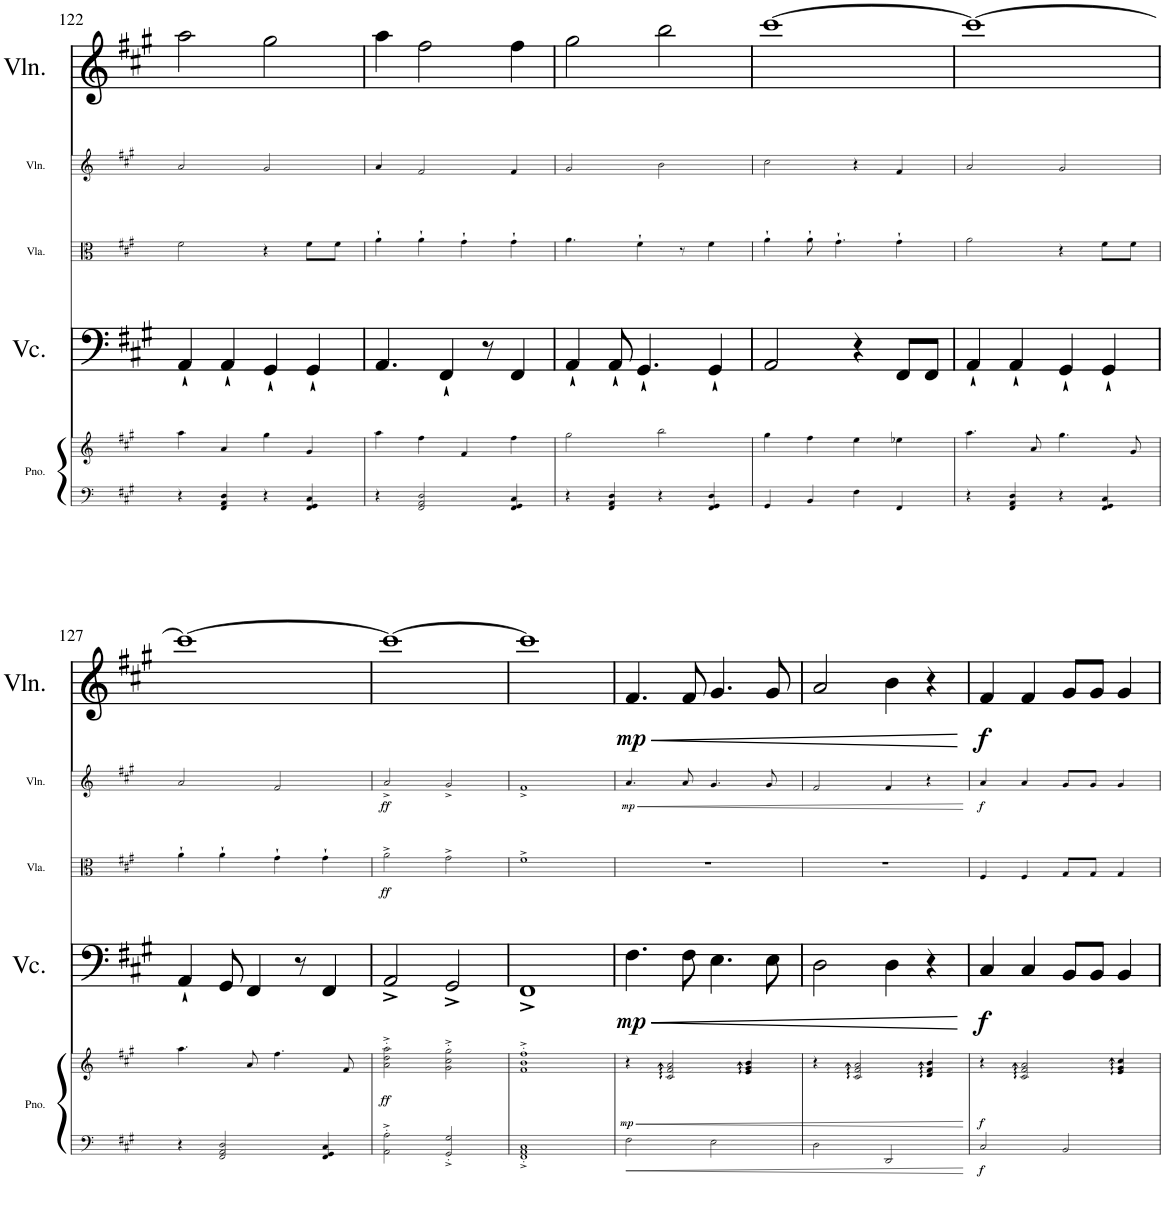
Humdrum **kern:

**kern	**kern	**dynam	**kern	**dynam	**kern	**dynam	**kern	**dynam	**kern	**dynam
*part5	*part5	*part5	*part4	*part4	*part3	*part3	*part2	*part2	*part1	*part1
*staff6	*staff5	*staff5/6	*staff4	*staff4	*staff3	*staff3	*staff2	*staff2	*staff1	*staff1
*I"Piano	*	*	*I"Violoncello	*	*I"Viola	*	*I"Violin	*	*I"Violin	*
*I'Pno.	*	*	*I'Vc.	*	*I'Vla.	*	*I'Vln.	*	*I'Vln.	*
!!LO:PB:g=z
*clefF4	*clefG2	*	*clefF4	*	*clefC3	*	*clefG2	*	*clefG2	*
*k[f#c#g#]	*k[f#c#g#]	*	*k[f#c#g#]	*	*k[f#c#g#]	*	*k[f#c#g#]	*	*k[f#c#g#]	*
*M2/2	*M2/2	*	*M2/2	*	*M2/2	*	*M2/2	*	*M2/2	*
*met(c|)	*met(c|)	*	*met(c|)	*	*met(c|)	*	*met(c|)	*	*met(c|)	*
=122	=122	=122	=122	=122	=122	=122	=122	=122	=122	=122
4r	4aa\	.	4AA`/	.	2f#\	.	2a/	.	2aa\	.
4FF#/ 4AA/ 4D/	4a/	.	4AA`/	.	.	.	.	.	.	.
4r	4gg#\	.	4GG#`/	.	4r	.	2g#/	.	2gg#\	.
4FF#/ 4GG#/ 4C#/	4g#/	.	4GG#`/	.	8f#\L	.	.	.	.	.
.	.	.	.	.	8f#\J	.	.	.	.	.
=123	=123	=123	=123	=123	=123	=123	=123	=123	=123	=123
4r	4aa\	.	4.AA/	.	4a`\	.	4a/	.	4aa\	.
2FF#/ 2AA/ 2D/	4ff#\	.	.	.	4a`\	.	2f#/	.	2ff#\	.
.	.	.	4FF#`/	.	.	.	.	.	.	.
.	4f#/	.	.	.	4g#`\	.	.	.	.	.
.	.	.	8r	.	.	.	.	.	.	.
4FF#/ 4GG#/ 4C#/	4ff#\	.	4FF#/	.	4g#`\	.	4f#/	.	4ff#\	.
=124	=124	=124	=124	=124	=124	=124	=124	=124	=124	=124
4r	2gg#\	.	4AA`/	.	4.a\	.	2g#/	.	2gg#\	.
4FF#/ 4AA/ 4D/	.	.	8AA`/	.	.	.	.	.	.	.
.	.	.	4.GG#`/	.	4f#`\	.	.	.	.	.
4r	2bb\	.	.	.	.	.	2b\	.	2bb\	.
.	.	.	.	.	8r	.	.	.	.	.
4FF#/ 4GG#/ 4D/	.	.	4GG#`/	.	4f#\	.	.	.	.	.
=125	=125	=125	=125	=125	=125	=125	=125	=125	=125	=125
4GG#/	4gg#\	.	2AA/	.	4a`\	.	2cc#\	.	[1ccc#	.
4BB/	4ff#\	.	.	.	8a`\	.	.	.	.	.
.	.	.	.	.	4.g#`\	.	.	.	.	.
4F#\	4ee\	.	4r	.	.	.	4r	.	.	.
4FF#/	4ee-X\	.	8FF#/L	.	4g#`\	.	4f#/	.	.	.
.	.	.	8FF#/J	.	.	.	.	.	.	.
=126	=126	=126	=126	=126	=126	=126	=126	=126	=126	=126
4r	4.aa\	.	4AA`/	.	2a\	.	2a/	.	1ccc#_	.
4FF#/ 4AA/ 4D/	.	.	4AA`/	.	.	.	.	.	.	.
.	8a/	.	.	.	.	.	.	.	.	.
4r	4.gg#\	.	4GG#`/	.	4r	.	2g#/	.	.	.
4FF#/ 4GG#/ 4C#/	.	.	4GG#`/	.	8f#\L	.	.	.	.	.
.	8g#/	.	.	.	8f#\J	.	.	.	.	.
!!LO:LB:g=z
=127	=127	=127	=127	=127	=127	=127	=127	=127	=127	=127
4r	4.aa\	.	4AA`/	.	4a`\	.	2a/	.	1ccc#_	.
2FF#/ 2AA/ 2D/	.	.	8GG#/	.	4a`\	.	.	.	.	.
.	8a/	.	4FF#/	.	.	.	.	.	.	.
.	4.ff#\	.	.	.	4g#`\	.	2f#/	.	.	.
.	.	.	8r	.	.	.	.	.	.	.
4FF#/ 4GG#/ 4C#/	.	.	4FF#/	.	4g#`\	.	.	.	.	.
.	8f#/	.	.	.	.	.	.	.	.	.
=128	=128	=128	=128	=128	=128	=128	=128	=128	=128	=128
!	!	!LO:DY:b	!	!	!	!LO:DY:b	!	!LO:DY:b	!	!
2AA\'^ 2A\'^	2a\'^ 2dd\'^ 2aa\'^	ff	2AA^/	.	2a^\	ff	2a^/	ff	1ccc#_	.
2GG#/'^ 2G#/'^	2g#\'^ 2cc#\'^ 2gg#\'^	.	2GG#^/	.	2g#^\	.	2g#^/	.	.	.
=129	=129	=129	=129	=129	=129	=129	=129	=129	=129	=129
1FF#'^ 1AA'^ 1C#'^	1f#'^ 1b'^ 1ff#'^	.	1FF#^	.	1f#^	.	1f#^	.	1ccc#]	.
=130	=130	=130	=130	=130	=130	=130	=130	=130	=130	=130
!	!	!LO:HP:b	!	!LO:HP:b	!	!	!	!LO:HP:b	!	!LO:HP:b
!	!	!LO:DY:n=1:b	!	!LO:DY:n=1:b	!	!	!	!LO:DY:n=1:b	!	!LO:DY:n=1:b
2F#\	4r	< mp	4.F#\	< mp	1r	.	4.a/	< mp	4.f#/	< mp
.	2c#/ 2f#/ 2a/	.	.	.	.	.	.	.	.	.
.	.	.	8F#\	.	.	.	8a/	.	8f#/	.
2E\	.	.	4.E\	.	.	.	4.g#/	.	4.g#/	.
.	4e/ 4g#/ 4b/	.	.	.	.	.	.	.	.	.
.	.	.	8E\	.	.	.	8g#/	.	8g#/	.
=131	=131	=131	=131	=131	=131	=131	=131	=131	=131	=131
2D\	4r	.	2D\	.	1r	.	2f#/	.	2a/	.
.	2c#/ 2f#/ 2a/	.	.	.	.	.	.	.	.	.
2DD/	.	.	4D\	.	.	.	4f#/	.	4b\	.
.	4d/ 4f#/ 4b/	.	4r	.	.	.	4r	.	4r	.
.	.	[	.	[	.	.	.	[	.	[
=132	=132	=132	=132	=132	=132	=132	=132	=132	=132	=132
!	!	!LO:DY:b=2	!	!	!	!	!	!	!	!
!	!	!LO:DY:n=1:b	!	!LO:DY:b	!	!	!	!LO:DY:b	!	!LO:DY:b
2C#/	4r	f f	4C#/	f	4F#/	.	4a/	f	4f#/	f
.	2c#/ 2f#/ 2a/	.	4C#/	.	4F#/	.	4a/	.	4f#/	.
2BB/	.	.	8BB/L	.	8G#/L	.	8g#/L	.	8g#/L	.
.	.	.	8BB/J	.	8G#/J	.	8g#/J	.	8g#/J	.
.	4e/ 4g#/ 4cc#/	.	4BB/	.	4G#/	.	4g#/	.	4g#/	.
=	=	=	=	=	=	=	=	=	=	=
*-	*-	*-	*-	*-	*-	*-	*-	*-	*-	*-
